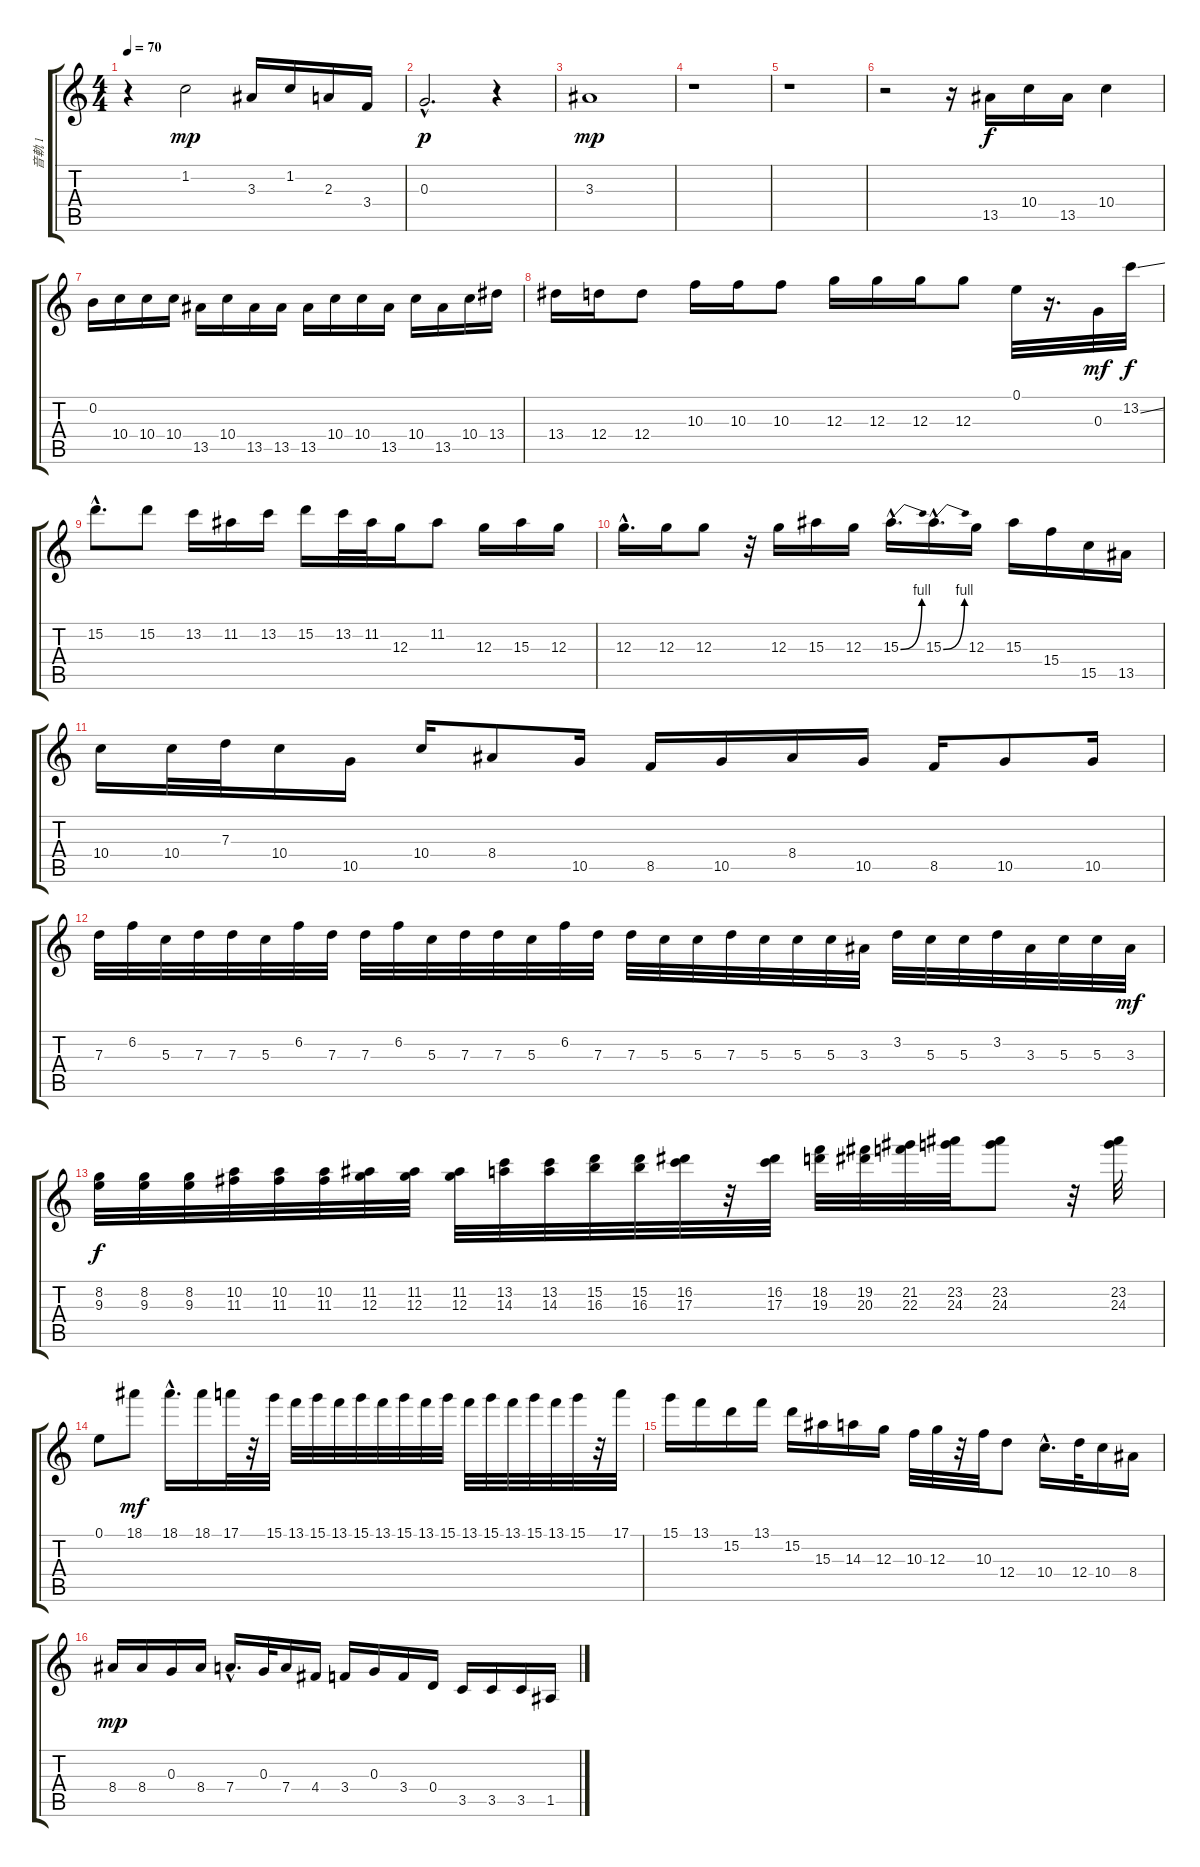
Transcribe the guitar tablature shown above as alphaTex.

\track ("音軌 1" "音軌 1") {instrument distortionguitar}
\staff {score tabs}
\tuning (E4 B3 G3 D3 A2 E2) {hide}
\ts (4 4)
\tempo 70
\clef g2
\ks c
r.4{dy f} 1.2.2{dy mp} 3.3.16 1.2.16 2.3.16 3.4.16 |
0.3{hac}.2{d dy p} r.4 |
3.3.1{dy mp volume 12} |
r.1 |
r.1 |
r.2 r.16 13.5.16{dy f volume 12} 10.4.16 13.5.16 10.4.4 |
0.2.16 10.4.16 10.4.16 10.4.16 13.5.16 10.4.16 13.5.16 13.5.16 13.5.16 10.4.16 10.4.16 13.5.16 10.4.16 13.5.16 10.4.16 13.4.16 |
13.4.16 12.4.16 12.4.8 10.3.16 10.3.16 10.3.8 12.3.16 12.3.16 12.3.16 12.3.8 0.1.32 r.16{d} 0.3.32{dy mf} 13.2{ss}.32{dy f} |
15.2{hac}.8{d} 15.2.8 13.2.16 11.2.16 13.2.16 15.2.16 13.2.32 11.2.32 12.3.16 11.2.8 12.3.16 15.3.16 12.3.16 |
12.3{hac}.16{d} 12.3.16 12.3.8 r.32 12.3.16 15.3.16 12.3.16 15.3{be (bend 0 0 60 4) hac}.16{d} 15.3{be (bend 0 0 60 4) hac}.16{d} 12.3.16 15.3.16 15.4.16 15.5.16 13.5.16 |
10.4.16 10.4.32 7.3.32 10.4.16 10.5.16 10.4.16 8.4.8 10.5.16 8.5.16 10.5.16 8.4.16 10.5.16 8.5.16 10.5.8 10.5.16 |
7.3.32 6.2.32 5.3.32 7.3.32 7.3.32 5.3.32 6.2.32 7.3.32 7.3.32 6.2.32 5.3.32 7.3.32 7.3.32 5.3.32 6.2.32 7.3.32 7.3.32 5.3.32 5.3.32 7.3.32 5.3.32 5.3.32 5.3.32 3.3.32 3.2.32 5.3.32 5.3.32 3.2.32 3.3.32 5.3.32 5.3.32 3.3.32{dy mf} |
(8.2 9.3).32{dy f} (8.2 9.3).32 (8.2 9.3).32 (10.2 11.3).32 (10.2 11.3).32 (10.2 11.3).32 (11.2 12.3).32 (11.2 12.3).32 (11.2 12.3).32 (13.2 14.3).32 (13.2 14.3).32 (15.2 16.3).32 (15.2 16.3).32 (16.2 17.3).32 r.32 (16.2 17.3).32 (18.2 19.3).32 (19.2 20.3).32 (21.2 22.3).32 (23.2 24.3).32 (23.2 24.3).8 r.32 (23.2 24.3).32 |
0.1.8 18.1.8{dy mf} 18.1{hac}.16{d} 18.1.16 17.1.32 r.32 15.1.32 13.1.32 15.1.32 13.1.32 15.1.32 13.1.32 15.1.32 13.1.32 15.1.32 13.1.32 15.1.32 13.1.32 15.1.32 13.1.32 15.1.32 r.32 17.1.32 |
15.1.16 13.1.16 15.2.16 13.1.16 15.2.16 15.3.16 14.3.16 12.3.16 10.3.32 12.3.32 r.32 10.3.32 12.4.8 10.4{hac}.16{d} 12.4.32 10.4.16 8.4.16 |
8.4.16{dy mp} 8.4.16 0.3.16 8.4.16 7.4{hac}.16{d} 0.3.32 7.4.16 4.4.16 3.4.16 0.3.16 3.4.16 0.4.16 3.5.16 3.5.16 3.5.16 1.5.16
